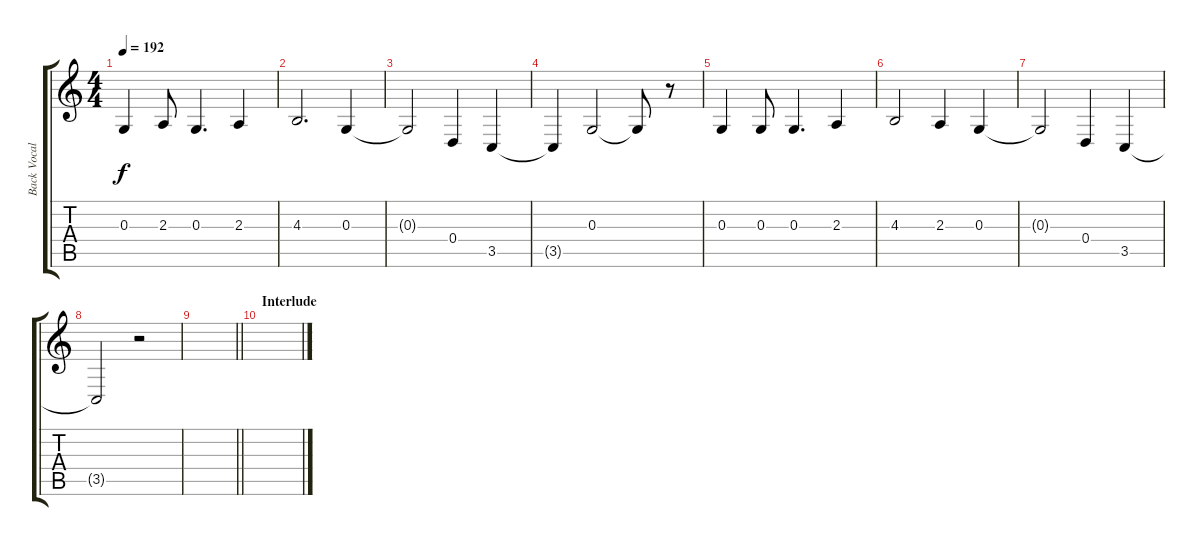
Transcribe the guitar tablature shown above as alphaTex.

\track ("Back Vocals" "Back Vocal") {instrument tenorsax}
\staff {score tabs}
\tuning (E4 B3 G3 D3 A2 E2) {hide}
\ts (4 4)
\tempo 192
\clef g2
\ks c
0.3.4{dy f} 2.3.8 0.3.4{d} 2.3.4 |
4.3.2{d} 0.3.4 |
0.3{t}.2 0.4.4 3.5.4 |
3.5{t}.4 0.3.2 0.3{t}.8 r.8 |
0.3.4 0.3.8 0.3.4{d} 2.3.4 |
4.3.2 2.3.4 0.3.4 |
0.3{t}.2 0.4.4 3.5.4 |
3.5{t}.2 r.2 |
\barLineRight lightlight
|
\section ("" "Interlude")
